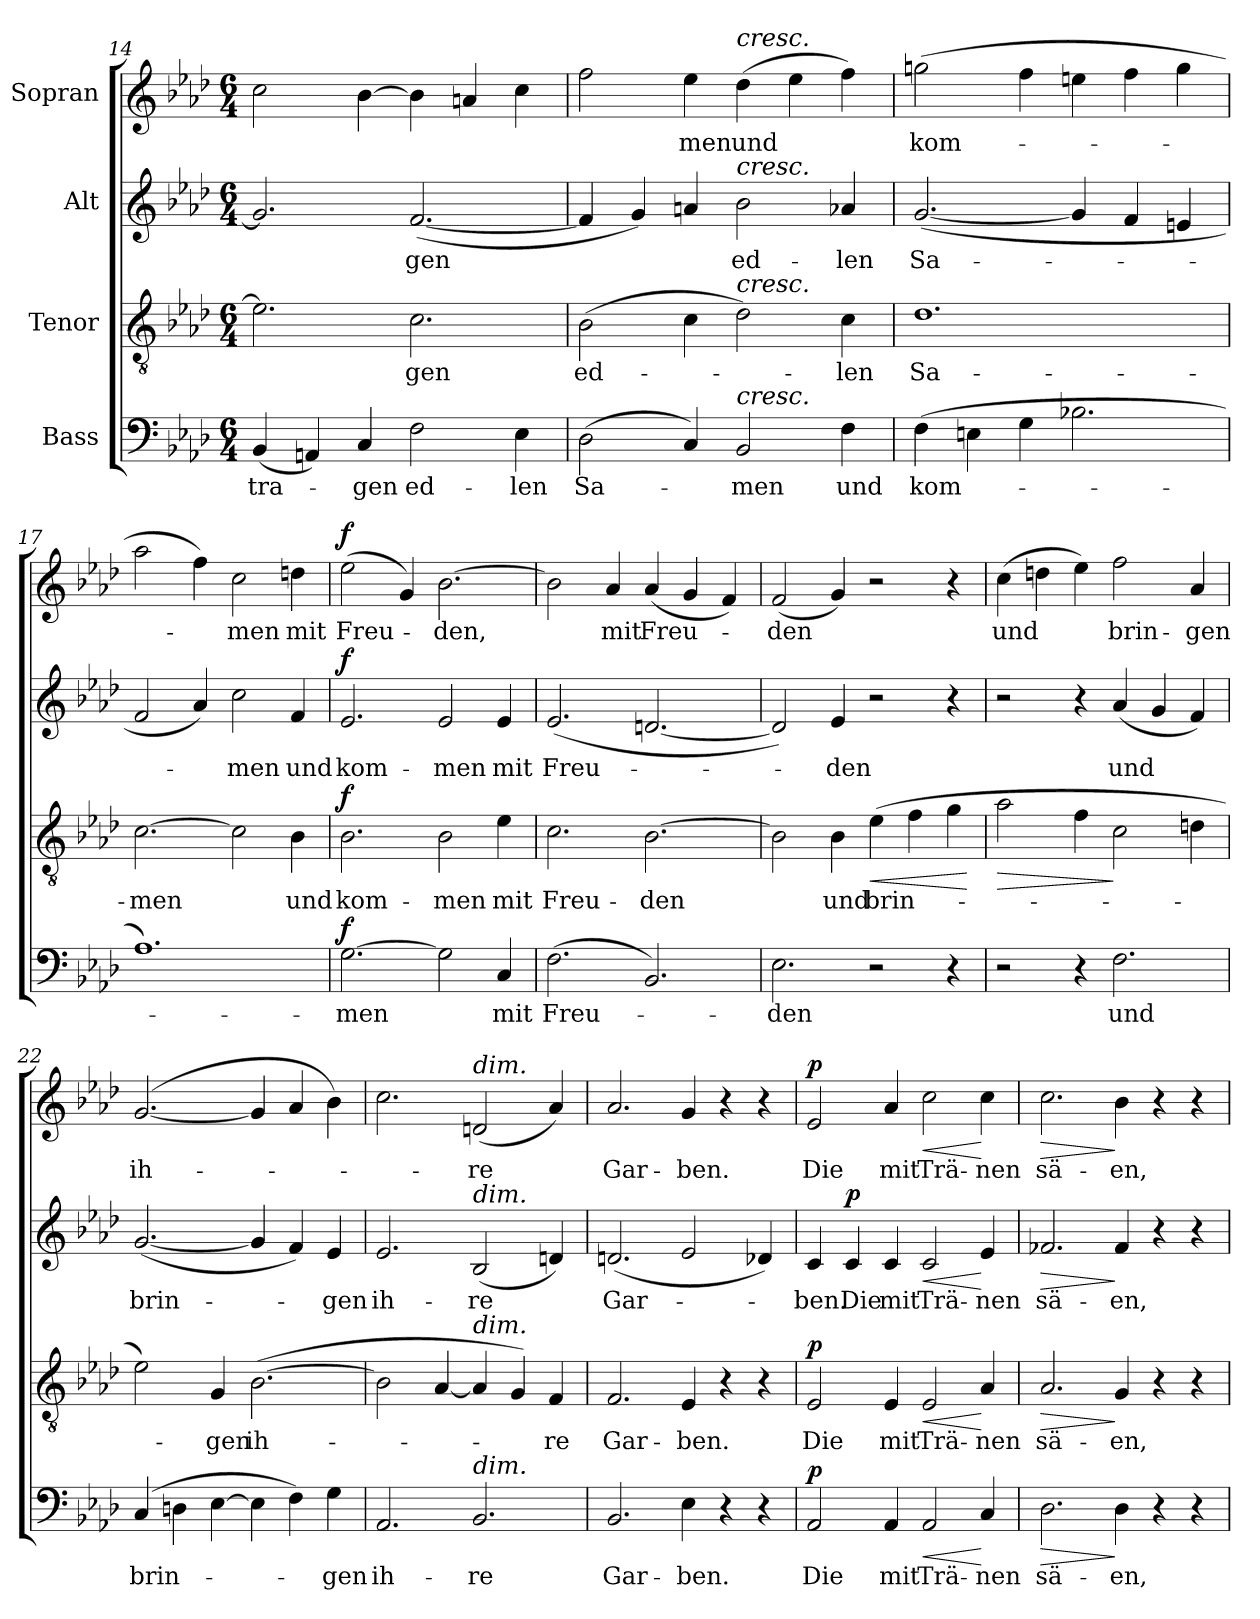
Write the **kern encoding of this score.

**kern	**text	**dynam	**kern	**text	**dynam	**kern	**text	**dynam	**kern	**text	**dynam
*part4	*part4	*part4	*part3	*part3	*part3	*part2	*part2	*part2	*part1	*part1	*part1
*staff4	*staff4	*staff4	*staff3	*staff3	*staff3	*staff2	*staff2	*staff2	*staff1	*staff1	*staff1
*I"Bass	*	*	*I"Tenor	*	*	*I"Alt	*	*	*I"Sopran	*	*
*clefF4	*	*	*clefGv2	*	*	*clefG2	*	*	*clefG2	*	*
*k[b-e-a-d-]	*	*	*k[b-e-a-d-]	*	*	*k[b-e-a-d-]	*	*	*k[b-e-a-d-]	*	*
*M6/4	*	*	*M6/4	*	*	*M6/4	*	*	*M6/4	*	*
=14	=14	=14	=14	=14	=14	=14	=14	=14	=14	=14	=14
!	!LO:LY:b	!	!	!	!	!	!	!	!	!	!
(4BB-/	tra-	.	2.e-\]	.	.	2.g-/]	.	.	2cc\	.	.
4AAn/)	.	.	.	.	.	.	.	.	.	.	.
!	!LO:LY:b	!	!	!	!	!	!	!	!	!	!
4C/	-gen	.	.	.	.	.	.	.	[4b-\	.	.
!	!LO:LY:b	!	!	!LO:LY:b	!	!	!LO:LY:b	!	!	!	!
2F\	ed-	.	2.c\	-gen	.	([2.f/	-gen	.	4b-\]	.	.
.	.	.	.	.	.	.	.	.	4an/	.	.
!	!LO:LY:b	!	!	!	!	!	!	!	!	!	!
4E-\	-len	.	.	.	.	.	.	.	4cc\	.	.
=15	=15	=15	=15	=15	=15	=15	=15	=15	=15	=15	=15
!	!LO:LY:b	!	!	!LO:LY:b	!	!	!	!	!	!	!
(2D-\	Sa-	.	(2B-\	ed-	.	4f/]	.	.	2ff\	.	.
.	.	.	.	.	.	4g/)	.	.	.	.	.
!	!	!	!	!	!	!	!	!	!	!LO:LY:b	!
4C/)	.	.	4c\	.	.	4an/	.	.	4ee-\	-men	.
!	!	!	!	!	!	!	!	!	!LO:TX:a:i:t=cresc.	!	!
!	!	!	!	!	!	!LO:TX:a:i:t=cresc.	!	!	!	!	!
!	!	!	!LO:TX:a:i:t=cresc.	!	!	!	!	!	!	!	!
!LO:TX:a:i:t=cresc.	!	!	!	!	!	!	!	!	!	!	!
!	!LO:LY:b	!	!	!	!	!	!LO:LY:b	!	!	!LO:LY:b	!
2BB-/	-men	.	2d-\)	.	.	2b-\	ed-	.	(4dd-\	und	.
.	.	.	.	.	.	.	.	.	4ee-\	.	.
!	!LO:LY:b	!	!	!LO:LY:b	!	!	!LO:LY:b	!	!	!	!
4F\	und	.	4c\	-len	.	4a-X/	-len	.	4ff\)	.	.
=16	=16	=16	=16	=16	=16	=16	=16	=16	=16	=16	=16
!	!LO:LY:b	!	!	!LO:LY:b	!	!	!LO:LY:b	!	!	!LO:LY:b	!
(4F\	kom-	.	1.d-	Sa-	.	([2.g/	Sa-	.	(2ggn\	kom-	.
4En\	.	.	.	.	.	.	.	.	.	.	.
4G\	.	.	.	.	.	.	.	.	4ff\	.	.
2.B-X\	.	.	.	.	.	4g/]	.	.	4een\	.	.
.	.	.	.	.	.	4f/	.	.	4ff\	.	.
.	.	.	.	.	.	4en/	.	.	4gg\	.	.
!!LO:LB:g=z
=17	=17	=17	=17	=17	=17	=17	=17	=17	=17	=17	=17
!	!	!	!	!LO:LY:b	!	!	!	!	!	!	!
1.A-)	.	.	[2.c\	-men	.	2f/	.	.	2aa-\	.	.
.	.	.	.	.	.	4a-/)	.	.	4ff\)	.	.
!	!	!	!	!	!	!	!LO:LY:b	!	!	!LO:LY:b	!
.	.	.	2c\]	.	.	2cc\	-men	.	2cc\	-men	.
!	!	!	!	!LO:LY:b	!	!	!LO:LY:b	!	!	!LO:LY:b	!
.	.	.	4B-\	und	.	4f/	und	.	4ddn\	mit	.
=18	=18	=18	=18	=18	=18	=18	=18	=18	=18	=18	=18
!	!LO:LY:b	!LO:DY:a	!	!LO:LY:b	!LO:DY:a	!	!LO:LY:b	!LO:DY:a	!	!LO:LY:b	!LO:DY:a
[2.G\	-men	f	2.B-\	kom-	f	2.e-/	kom-	f	(2ee-\	Freu-	f
.	.	.	.	.	.	.	.	.	4g/)	.	.
!	!	!	!	!LO:LY:b	!	!	!LO:LY:b	!	!	!LO:LY:b	!
2G\]	.	.	2B-\	-men	.	2e-/	-men	.	[2.b-\	-den,	.
!	!LO:LY:b	!	!	!LO:LY:b	!	!	!LO:LY:b	!	!	!	!
4C/	mit	.	4e-\	mit	.	4e-/	mit	.	.	.	.
=19	=19	=19	=19	=19	=19	=19	=19	=19	=19	=19	=19
!	!LO:LY:b	!	!	!LO:LY:b	!	!	!LO:LY:b	!	!	!	!
(2.F\	Freu-	.	2.c\	Freu-	.	(2.e-/	Freu-	.	2b-\]	.	.
!	!	!	!	!	!	!	!	!	!	!LO:LY:b	!
.	.	.	.	.	.	.	.	.	4a-/	mit	.
!	!	!	!	!LO:LY:b	!	!	!	!	!	!LO:LY:b	!
2.BB-/)	.	.	[2.B-\	-den	.	[2.dn/	.	.	(4a-/	Freu-	.
.	.	.	.	.	.	.	.	.	4g/	.	.
.	.	.	.	.	.	.	.	.	4f/)	.	.
=20	=20	=20	=20	=20	=20	=20	=20	=20	=20	=20	=20
!	!LO:LY:b	!	!	!	!	!	!	!	!	!LO:LY:b	!
2.E-\	-den	.	2B-\]	.	.	2d/])	.	.	(2f/	-den	.
!	!	!	!	!LO:LY:b	!	!	!LO:LY:b	!	!	!	!
.	.	.	4B-\	und	.	4e-/	-den	.	4g/)	.	.
!	!	!	!	!LO:LY:b	!LO:HP:b	!	!	!	!	!	!
2r	.	.	(4e-\	brin-	<	2r	.	.	2r	.	.
.	.	.	4f\	.	.	.	.	.	.	.	.
4r	.	.	4g\	.	.	4r	.	.	4r	.	.
.	.	.	.	.	[	.	.	.	.	.	.
!!LO:LB:g=z
=21	=21	=21	=21	=21	=21	=21	=21	=21	=21	=21	=21
!	!	!	!	!	!LO:HP:b	!	!	!	!	!LO:LY:b	!
2r	.	.	2a-\	.	>	2r	.	.	(4cc\	und	.
.	.	.	.	.	.	.	.	.	4ddn\	.	.
4r	.	.	4f\	.	.	4r	.	.	4ee-\)	.	.
!	!LO:LY:b	!	!	!	!	!	!LO:LY:b	!	!	!LO:LY:b	!
2.F\	und	.	2c\	.	]	(4a-/	und	.	2ff\	brin-	.
.	.	.	.	.	.	4g/	.	.	.	.	.
!	!	!	!	!	!	!	!	!	!	!LO:LY:b	!
.	.	.	4dn\	.	.	4f/)	.	.	4a-/	-gen	.
=22	=22	=22	=22	=22	=22	=22	=22	=22	=22	=22	=22
!	!LO:LY:b	!	!	!	!	!	!LO:LY:b	!	!	!LO:LY:b	!
(4C/	brin-	.	2e-\)	.	.	([2.g/	brin-	.	([2.g/	ih-	.
4Dn\	.	.	.	.	.	.	.	.	.	.	.
!	!	!	!	!LO:LY:b	!	!	!	!	!	!	!
[4E-\	.	.	4G/	-gen	.	.	.	.	.	.	.
!	!	!	!	!LO:LY:b	!	!	!	!	!	!	!
4E-\]	.	.	([2.B-\	ih-	.	4g/]	.	.	4g/]	.	.
4F\)	.	.	.	.	.	4f/)	.	.	4a-/	.	.
!	!LO:LY:b	!	!	!	!	!	!LO:LY:b	!	!	!	!
4G\	-gen	.	.	.	.	4e-/	-gen	.	4b-\)	.	.
=23	=23	=23	=23	=23	=23	=23	=23	=23	=23	=23	=23
!	!LO:LY:b	!	!	!	!	!	!LO:LY:b	!	!	!	!
2.AA-/	ih-	.	2B-\]	.	.	2.e-/	ih-	.	2.cc\	.	.
.	.	.	[4A-/	.	.	.	.	.	.	.	.
!	!	!	!	!	!	!	!	!	!LO:TX:a:i:t=dim.	!	!
!	!	!	!	!	!	!LO:TX:a:i:t=dim.	!	!	!	!	!
!	!	!	!LO:TX:a:i:t=dim.	!	!	!	!	!	!	!	!
!LO:TX:a:i:t=dim.	!	!	!	!	!	!	!	!	!	!	!
!	!LO:LY:b	!	!	!	!	!	!LO:LY:b	!	!	!LO:LY:b	!
2.BB-/	-re	.	4A-/]	.	.	(2B-/	-re	.	(2dn/	-re	.
.	.	.	4G/)	.	.	.	.	.	.	.	.
!	!	!	!	!LO:LY:b	!	!	!	!	!	!	!
.	.	.	4F/	-re	.	4dn/)	.	.	4a-/)	.	.
=24	=24	=24	=24	=24	=24	=24	=24	=24	=24	=24	=24
!	!LO:LY:b	!	!	!LO:LY:b	!	!	!LO:LY:b	!	!	!LO:LY:b	!
2.BB-/	Gar-	.	2.F/	Gar-	.	(2.dn/	Gar-	.	2.a-/	Gar-	.
!	!LO:LY:b	!	!	!LO:LY:b	!	!	!	!	!	!LO:LY:b	!
4E-\	-ben.	.	4E-/	-ben.	.	2e-/	.	.	4g/	-ben.	.
4r	.	.	4r	.	.	.	.	.	4r	.	.
4r	.	.	4r	.	.	4d-X/)	.	.	4r	.	.
!!LO:PB:g=z
=25	=25	=25	=25	=25	=25	=25	=25	=25	=25	=25	=25
!	!LO:LY:b	!LO:DY:a	!	!LO:LY:b	!LO:DY:a	!	!LO:LY:b	!	!	!LO:LY:b	!LO:DY:a
2AA-/	Die	p	2E-/	Die	p	4c/	-ben.	.	2e-/	Die	p
!	!	!	!	!	!	!	!LO:LY:b	!LO:DY:a	!	!	!
.	.	.	.	.	.	4c/	Die	p	.	.	.
!	!LO:LY:b	!	!	!LO:LY:b	!	!	!LO:LY:b	!	!	!LO:LY:b	!
4AA-/	mit	.	4E-/	mit	.	4c/	mit	.	4a-/	mit	.
!	!LO:LY:b	!LO:HP:b	!	!LO:LY:b	!LO:HP:b	!	!LO:LY:b	!LO:HP:b	!	!LO:LY:b	!LO:HP:b
2AA-/	Trä-	<	2E-/	Trä-	<	2c/	Trä-	<	2cc\	Trä-	<
!	!LO:LY:b	!	!	!LO:LY:b	!	!	!LO:LY:b	!	!	!LO:LY:b	!
4C/	-nen	[	4A-/	-nen	[	4e-/	-nen	[	4cc\	-nen	[
=26	=26	=26	=26	=26	=26	=26	=26	=26	=26	=26	=26
!	!LO:LY:b	!LO:HP:b	!	!LO:LY:b	!LO:HP:b	!	!LO:LY:b	!LO:HP:b	!	!LO:LY:b	!LO:HP:b
2.D-\	sä-	>	2.A-/	sä-	>	2.f-X/	sä-	>	2.cc\	sä-	>
!	!LO:LY:b	!	!	!LO:LY:b	!	!	!LO:LY:b	!	!	!LO:LY:b	!
4D-\	-en,	]	4G/	-en,	]	4f-/	-en,	]	4b-\	-en,	]
4r	.	.	4r	.	.	4r	.	.	4r	.	.
4r	.	.	4r	.	.	4r	.	.	4r	.	.
=	=	=	=	=	=	=	=	=	=	=	=
*-	*-	*-	*-	*-	*-	*-	*-	*-	*-	*-	*-
